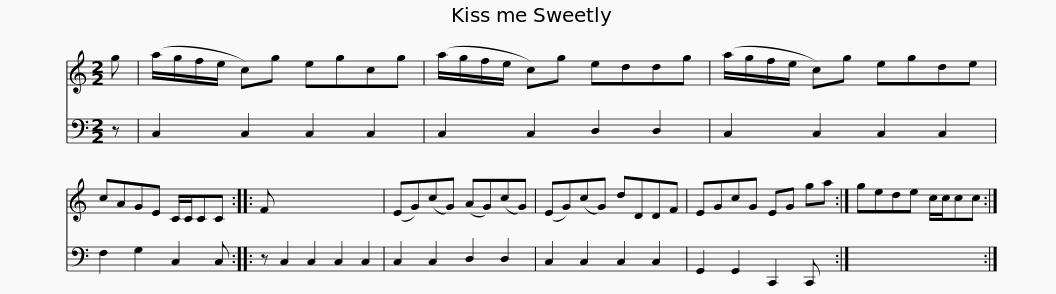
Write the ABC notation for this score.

X:1
%%score 1 2
L:1/8
M:2/2
I:linebreak $
K:C
V:1 treble
V:2 bass
V:1
 g | (a/g/f/e/ c)g egcg | (a/g/f/e/ c)g eddg | (a/g/f/e/ c)g egde | cAGE C/C/CC ::$ %5
 F x8 | (EG)(cG) (AG)(cG) | (EG)(cG) dDDF | EGcG EG ga :| gede c/c/cc :| %10
V:2
 z | C,2 C,2 C,2 C,2 | C,2 C,2 D,2 D,2 | C,2 C,2 C,2 C,2 | F,2 G,2 C,2 C, ::$ %5
 z C,2 C,2 C,2 C,2 | C,2 C,2 D,2 D,2 | C,2 C,2 C,2 C,2 | G,,2 G,,2 C,,2 C,, x :| x7 :| %10
